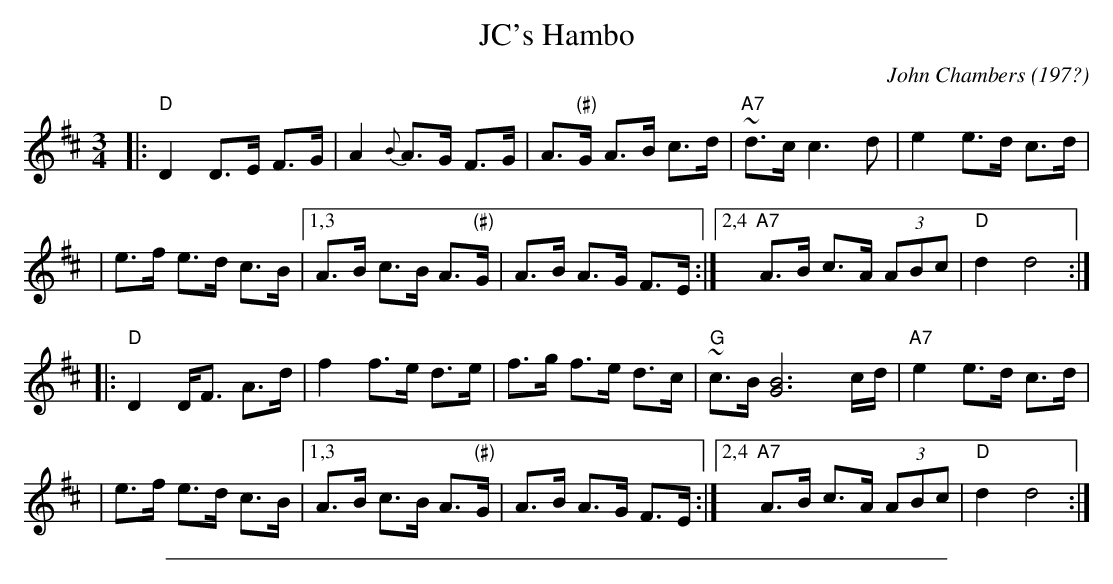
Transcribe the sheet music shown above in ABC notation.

X:1
T: JC's Hambo
C: John Chambers (197?)
M: 3/4
L: 1/8
K: D
|: "D"D2 D>E F>G | A2 {B}A>G F>G | A>"(#)"G A>B c>d | "A7"~d>c c3 d | e2 e>d c>d |
| e>f e>d c>B |1,3 A>B c>B A>"(#)"G | A>B A>G F>E :|2,4 "A7"A>B c>A (3ABc | "D"d2 d4 :|
|: "D"D2 D<F A>d | f2 f>e d>e | f>g f>e d>c | "G"~c>B [B6G6] c/d/ | "A7"e2 e>d c>d |
| e>f e>d c>B |1,3 A>B c>B A>"(#)"G | A>B A>G F>E :|2,4 "A7"A>B c>A (3ABc | "D"d2 d4 :|
